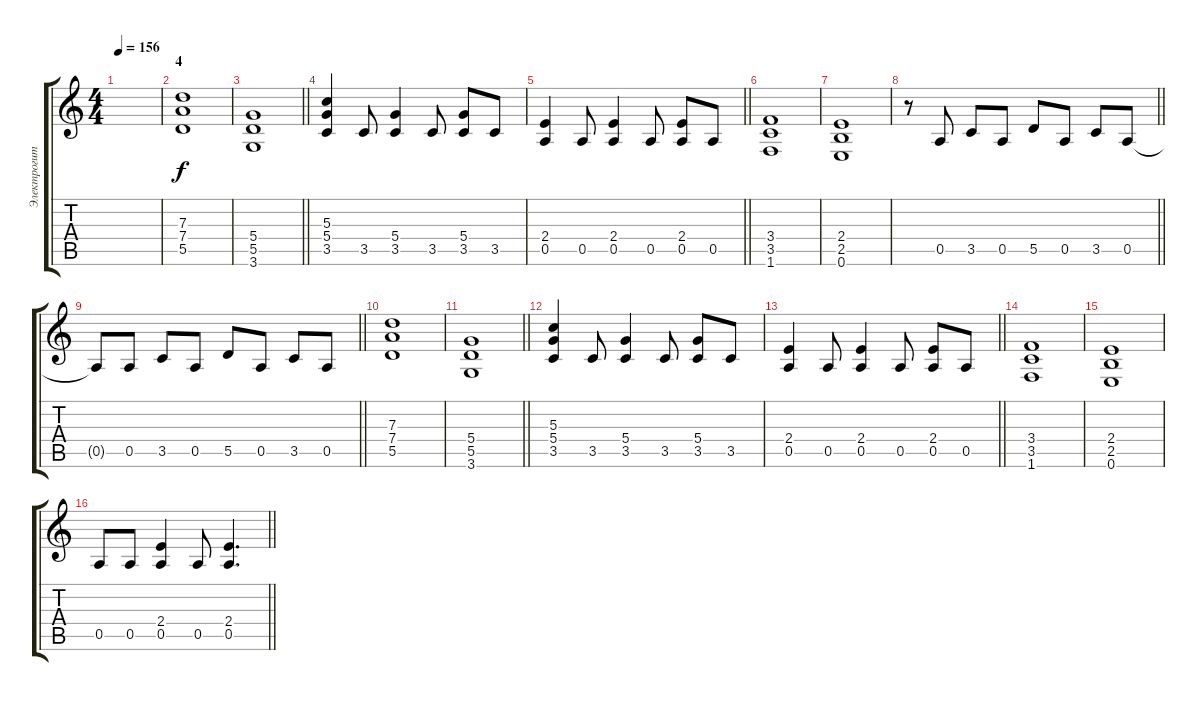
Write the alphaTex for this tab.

\track ("Электрогитара" "Электрогит") {instrument distortionguitar}
\staff {score tabs}
\tuning (E4 B3 G3 D3 A2 E2) {hide}
\ts (4 4)
\tempo 156
\clef g2
\ks c
|
\section ("" "4")
(7.3 7.4 5.5).1 |
\barLineRight lightlight
(5.4 5.5 3.6).1 |
(5.3 5.4 3.5).4 3.5.8 (5.4 3.5).4 3.5.8 (5.4 3.5).8 3.5.8 |
\barLineRight lightlight
(2.4 0.5).4 0.5.8 (2.4 0.5).4 0.5.8 (2.4 0.5).8 0.5.8 |
(3.4 3.5 1.6).1 |
(2.4 2.5 0.6).1 |
\barLineRight lightlight
r.8 0.5.8 3.5.8 0.5.8 5.5.8 0.5.8 3.5.8 0.5.8 |
\barLineRight lightlight
0.5{t}.8 0.5.8 3.5.8 0.5.8 5.5.8 0.5.8 3.5.8 0.5.8 |
(7.3 7.4 5.5).1 |
\barLineRight lightlight
(5.4 5.5 3.6).1 |
(5.3 5.4 3.5).4 3.5.8 (5.4 3.5).4 3.5.8 (5.4 3.5).8 3.5.8 |
\barLineRight lightlight
(2.4 0.5).4 0.5.8 (2.4 0.5).4 0.5.8 (2.4 0.5).8 0.5.8 |
(3.4 3.5 1.6).1 |
(2.4 2.5 0.6).1 |
\barLineRight lightlight
0.5.8 0.5.8 (2.4 0.5).4 0.5.8 (2.4 0.5).4{d}
